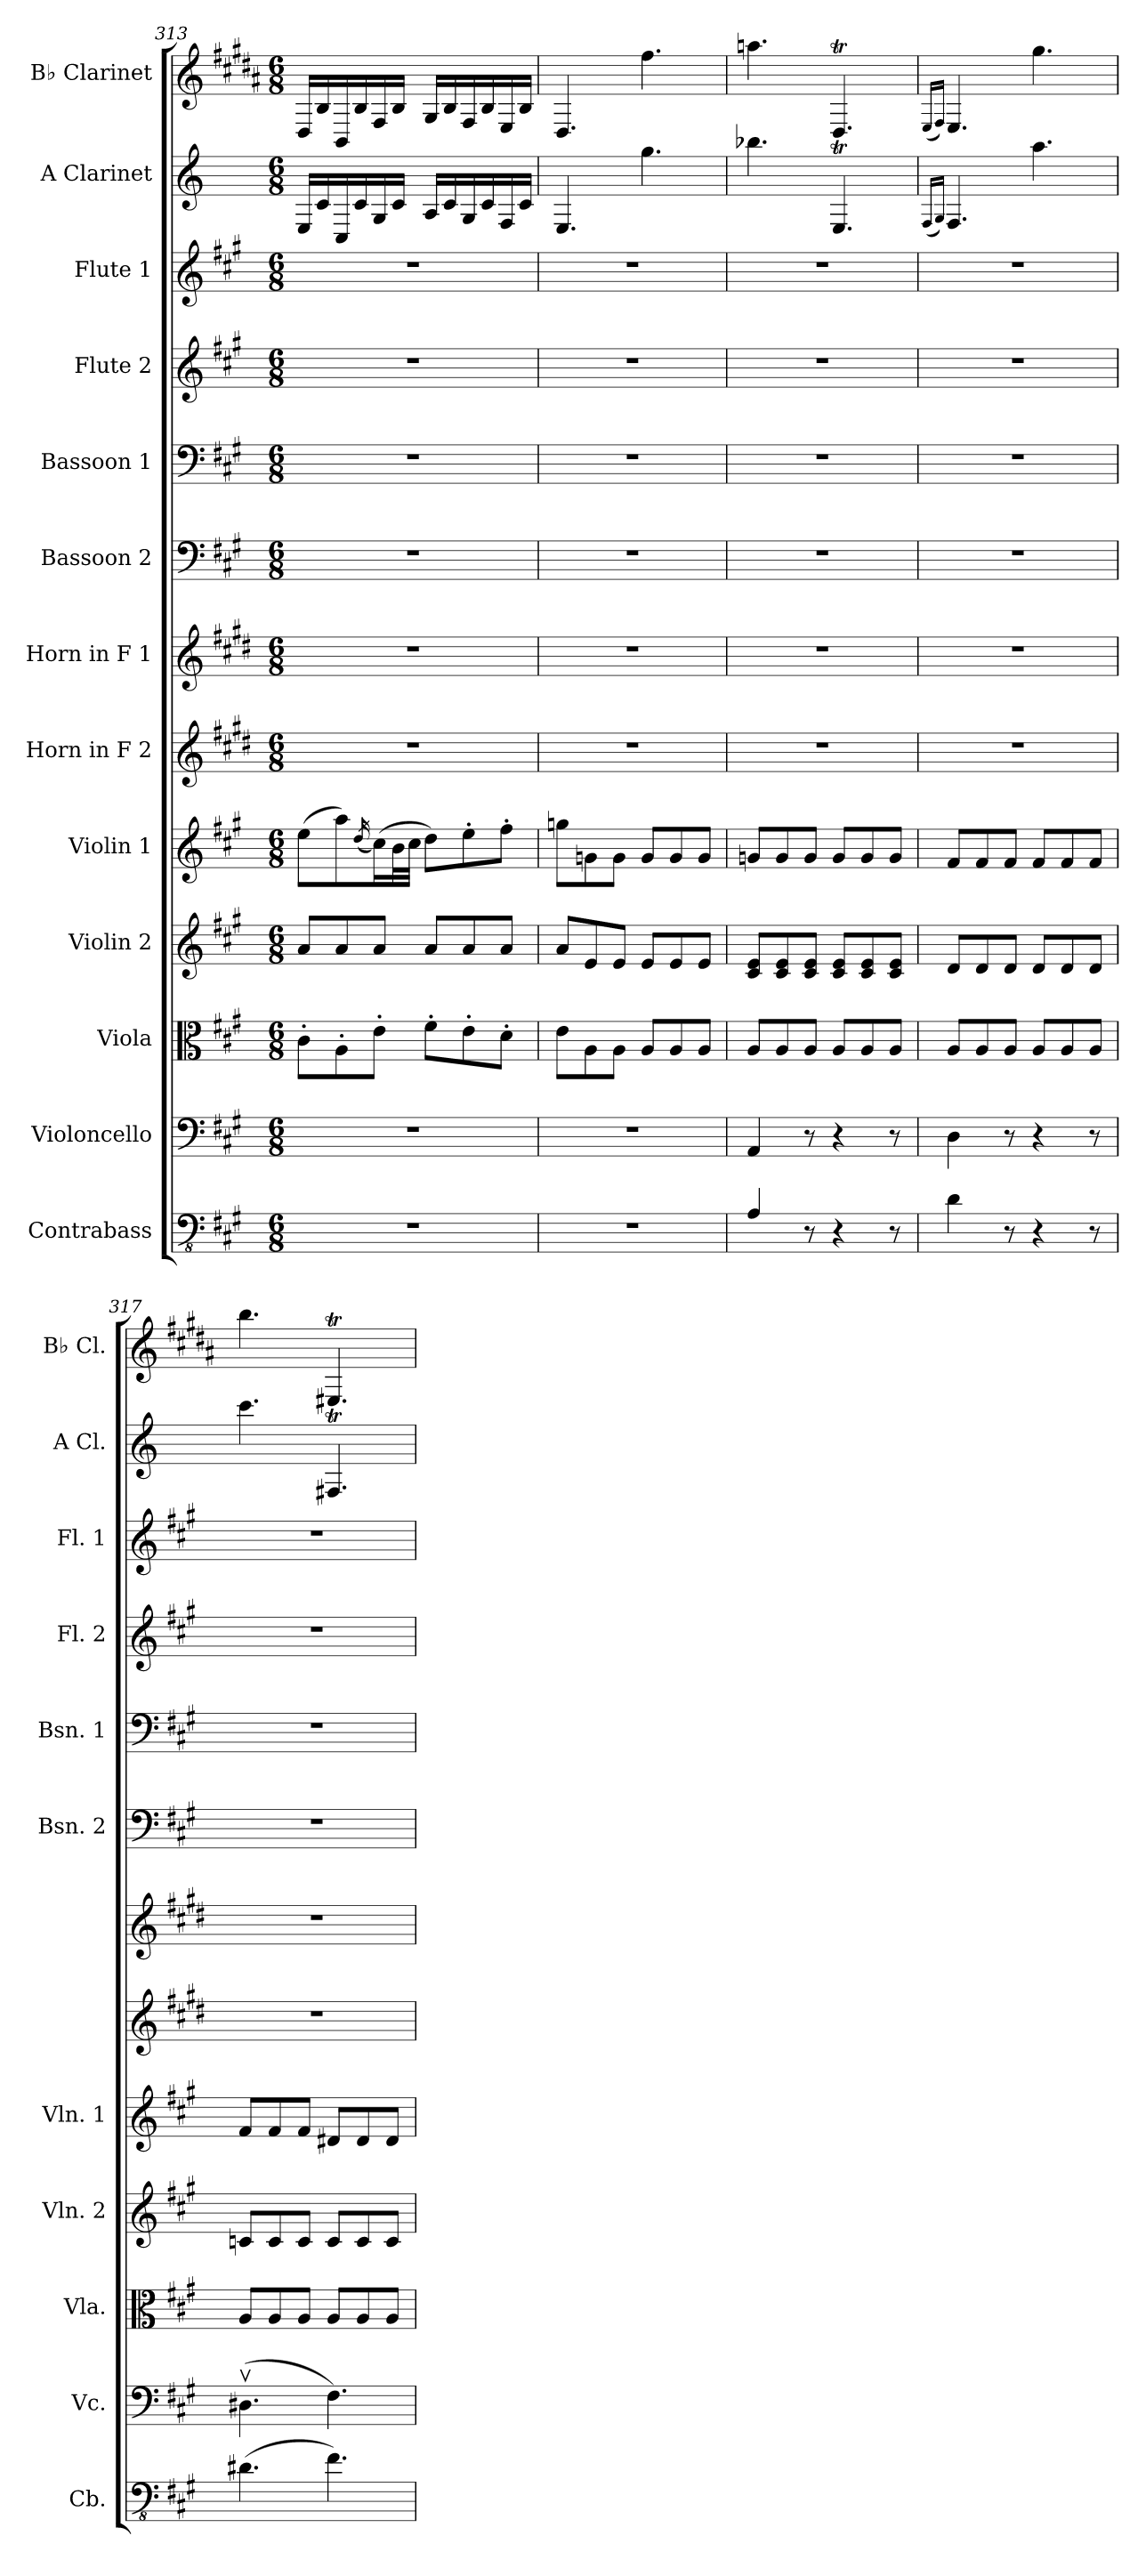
**kern	**kern	**kern	**kern	**kern	**kern	**kern	**kern	**kern	**kern	**kern	**kern	**kern
*part13	*part12	*part11	*part10	*part9	*part8	*part7	*part6	*part5	*part4	*part3	*part2	*part1
*staff13	*staff12	*staff11	*staff10	*staff9	*staff8	*staff7	*staff6	*staff5	*staff4	*staff3	*staff2	*staff1
*I"Contrabass	*I"Violoncello	*I"Viola	*I"Violin 2	*I"Violin 1	*I"Horn in F 2	*I"Horn in F 1	*I"Bassoon 2	*I"Bassoon 1	*I"Flute 2	*I"Flute 1	*I"A Clarinet	*I"B♭ Clarinet
*I'Cb.	*I'Vc.	*I'Vla.	*I'Vln. 2	*I'Vln. 1	*	*	*I'Bsn. 2	*I'Bsn. 1	*I'Fl. 2	*I'Fl. 1	*I'A Cl.	*I'B♭ Cl.
*clefFv4	*clefF4	*clefC3	*clefG2	*clefG2	*clefG2	*clefG2	*clefF4	*clefF4	*clefG2	*clefG2	*clefG2	*clefG2
*ITrd7c12	*	*	*	*	*ITrd4c7	*ITrd4c7	*	*	*	*	*ITrd2c3	*ITrd1c2
*k[f#c#g#]	*k[f#c#g#]	*k[f#c#g#]	*k[f#c#g#]	*k[f#c#g#]	*k[f#c#g#]	*k[f#c#g#]	*k[f#c#g#]	*k[f#c#g#]	*k[f#c#g#]	*k[f#c#g#]	*k[f#c#g#]	*k[f#c#g#]
*M6/8	*M6/8	*M6/8	*M6/8	*M6/8	*M6/8	*M6/8	*M6/8	*M6/8	*M6/8	*M6/8	*M6/8	*M6/8
=313	=313	=313	=313	=313	=313	=313	=313	=313	=313	=313	=313	=313
2.r	2.r	8c#'\L	8a/L	(>8ee\L	2.r	2.r	2.r	2.r	2.r	2.r	16C#/LL	16C#/LL
.	.	.	.	.	.	.	.	.	.	.	16A/	16A/
.	.	8A'\	8a/	8aa\)	.	.	.	.	.	.	16AA/	16AA/
.	.	.	.	.	.	.	.	.	.	.	16A/	16A/
.	.	.	.	(<16qdd/	.	.	.	.	.	.	.	.
.	.	8e'\J	8a/J	(>16cc#\L)	.	.	.	.	.	.	16E/	16E/
.	.	.	.	32b\L	.	.	.	.	.	.	16A/JJ	16A/JJ
.	.	.	.	32cc#\JJJ	.	.	.	.	.	.	.	.
.	.	8f#'\L	8a/L	8dd\L)	.	.	.	.	.	.	16F#/LL	16F#/LL
.	.	.	.	.	.	.	.	.	.	.	16A/	16A/
.	.	8e'\	8a/	8ee'\	.	.	.	.	.	.	16E/	16E/
.	.	.	.	.	.	.	.	.	.	.	16A/	16A/
.	.	8d'\J	8a/J	8ff#'\J	.	.	.	.	.	.	16D/	16D/
.	.	.	.	.	.	.	.	.	.	.	16A/JJ	16A/JJ
=314	=314	=314	=314	=314	=314	=314	=314	=314	=314	=314	=314	=314
2.r	2.r	8e\L	8a/L	8ggn\L	2.r	2.r	2.r	2.r	2.r	2.r	4.C#/	4.C#/
.	.	8A\	8e/	8gn\	.	.	.	.	.	.	.	.
.	.	8A\J	8e/J	8g\J	.	.	.	.	.	.	.	.
.	.	8A/L	8e/L	8g/L	.	.	.	.	.	.	4.ee\	4.ee\
.	.	8A/	8e/	8g/	.	.	.	.	.	.	.	.
.	.	8A/J	8e/J	8g/J	.	.	.	.	.	.	.	.
!!LO:PB:g=z
=315	=315	=315	=315	=315	=315	=315	=315	=315	=315	=315	=315	=315
4AAA/	4AA/	8A/L	8c#/ 8e/L	8gn/L	2.r	2.r	2.r	2.r	2.r	2.r	4.ggn\	4.ggn\
.	.	8A/	8c#/ 8e/	8g/	.	.	.	.	.	.	.	.
8r	8r	8A/J	8c#/ 8e/J	8g/J	.	.	.	.	.	.	.	.
4r	4r	8A/L	8c#/ 8e/L	8g/L	.	.	.	.	.	.	4.C#t/	4.C#t/
.	.	8A/	8c#/ 8e/	8g/	.	.	.	.	.	.	.	.
8r	8r	8A/J	8c#/ 8e/J	8g/J	.	.	.	.	.	.	.	.
=316	=316	=316	=316	=316	=316	=316	=316	=316	=316	=316	=316	=316
.	.	.	.	.	.	.	.	.	.	.	(<16qD/LL	(<16qD/LL
.	.	.	.	.	.	.	.	.	.	.	16qE/JJ)	16qE/JJ)
4DD\	4D\	8A/L	8d/L	8f#/L	2.r	2.r	2.r	2.r	2.r	2.r	4.D/	4.D/
.	.	8A/	8d/	8f#/	.	.	.	.	.	.	.	.
8r	8r	8A/J	8d/J	8f#/J	.	.	.	.	.	.	.	.
4r	4r	8A/L	8d/L	8f#/L	.	.	.	.	.	.	4.ff#\	4.ff#\
.	.	8A/	8d/	8f#/	.	.	.	.	.	.	.	.
8r	8r	8A/J	8d/J	8f#/J	.	.	.	.	.	.	.	.
=317	=317	=317	=317	=317	=317	=317	=317	=317	=317	=317	=317	=317
(>4.DD#X\	(>4.D#Xv\	8A/L	8cn/L	8f#/L	2.r	2.r	2.r	2.r	2.r	2.r	4.aa\	4.aa\
.	.	8A/	8c/	8f#/	.	.	.	.	.	.	.	.
.	.	8A/J	8c/J	8f#/J	.	.	.	.	.	.	.	.
4.FF#\)	4.F#\)	8A/L	8c/L	8d#X/L	.	.	.	.	.	.	4.D#Xt/	4.D#Xt/
.	.	8A/	8c/	8d#/	.	.	.	.	.	.	.	.
.	.	8A/J	8c/J	8d#/J	.	.	.	.	.	.	.	.
=	=	=	=	=	=	=	=	=	=	=	=	=
*-	*-	*-	*-	*-	*-	*-	*-	*-	*-	*-	*-	*-
